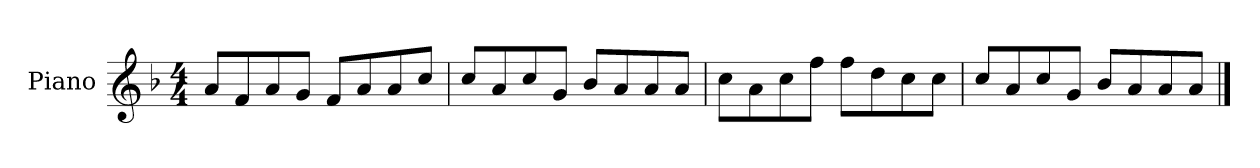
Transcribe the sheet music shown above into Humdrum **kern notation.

**kern
*part1
*staff1
*I"Piano
*I'P-no
*clefG2
*k[b-]
*M4/4
*MM90
=1
8a/L
8f/
8a/
8g/J
8f/L
8a/
8a/
8cc/J
=2
8cc/L
8a/
8cc/
8g/J
8b-/L
8a/
8a/
8a/J
=3
8cc\L
8a\
8cc\
8ff\J
8ff\L
8dd\
8cc\
8cc\J
=4
8cc/L
8a/
8cc/
8g/J
8b-/L
8a/
8a/
8a/J
==
*-
